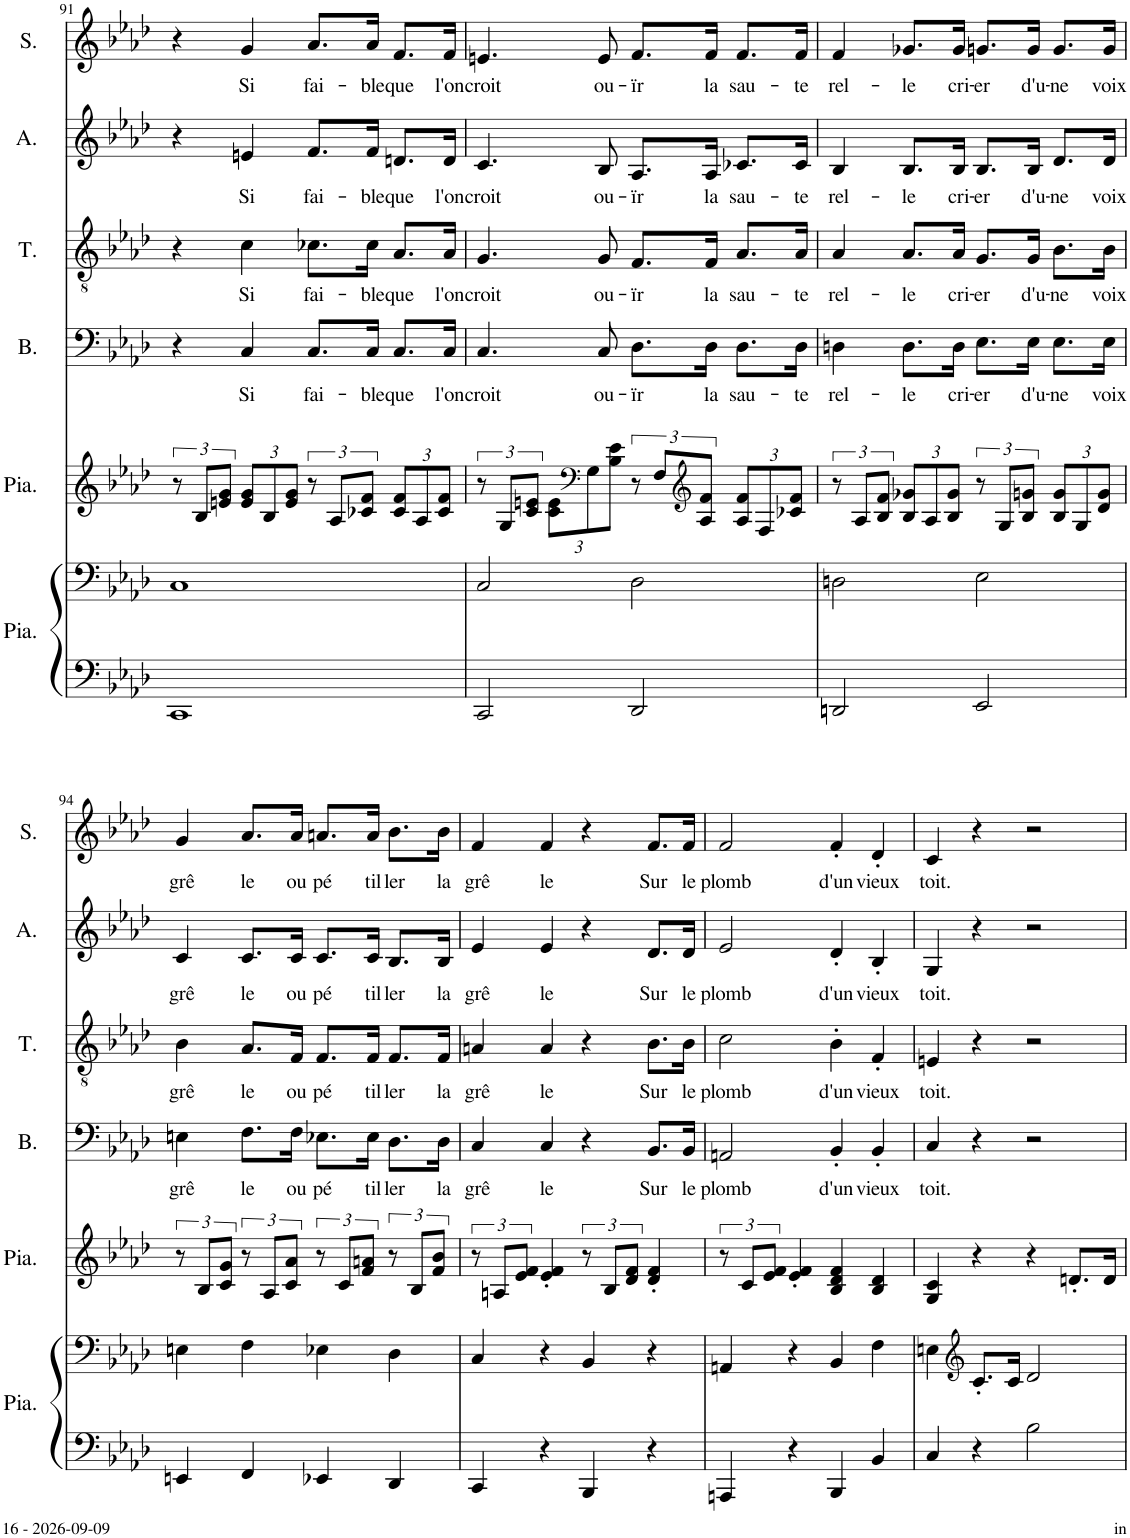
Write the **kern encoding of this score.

**kern	**kern	**kern	**kern	**text	**kern	**text	**kern	**text	**kern	**text
*part6	*part6	*part5	*part4	*part4	*part3	*part3	*part2	*part2	*part1	*part1
*staff7	*staff6	*staff5	*staff4	*staff4	*staff3	*staff3	*staff2	*staff2	*staff1	*staff1
*I"Piano, lower:	*	*I"Piano, upper:	*I"Bass	*	*I"Ténor	*	*I"Alto	*	*I"Soprano	*
*I'Pia.	*	*I'Pia.	*I'B.	*	*I'T.	*	*I'A.	*	*I'S.	*
!!LO:PB:g=z
*clefG2	*clefG2	*clefG2	*clefF4	*	*clefGv2	*	*clefG2	*	*clefG2	*
*k[b-e-a-d-]	*k[b-e-a-d-]	*k[b-e-a-d-]	*k[b-e-a-d-]	*	*k[b-e-a-d-]	*	*k[b-e-a-d-]	*	*k[b-e-a-d-]	*
*M4/4	*M4/4	*M4/4	*M4/4	*	*M4/4	*	*M4/4	*	*M4/4	*
=91	=91	=91	=91	=91	=91	=91	=91	=91	=91	=91
1CC	1C	12r	4r	.	4r	.	4r	.	4r	.
.	.	12B-/L	.	.	.	.	.	.	.	.
.	.	12en/ 12g/J	.	.	.	.	.	.	.	.
*	*	*Xbrackettup	*	*	*	*	*	*	*	*
!	!	!	!	!LO:LY:b	!	!LO:LY:b	!	!LO:LY:b	!	!LO:LY:b
.	.	12e/ 12g/L	4C/	Si	4c\	Si	4en/	Si	4g/	Si
.	.	12B-/	.	.	.	.	.	.	.	.
.	.	12e/ 12g/J	.	.	.	.	.	.	.	.
*	*	*brackettup	*	*	*	*	*	*	*	*
!	!	!	!	!LO:LY:b	!	!LO:LY:b	!	!LO:LY:b	!	!LO:LY:b
.	.	12r	8.C/L	fai-	8.c-X\L	fai-	8.f/L	fai-	8.a-/L	fai-
.	.	12A-/L	.	.	.	.	.	.	.	.
.	.	12c-X/ 12f/J	.	.	.	.	.	.	.	.
!	!	!	!	!LO:LY:b	!	!LO:LY:b	!	!LO:LY:b	!	!LO:LY:b
.	.	.	16C/Jk	-ble	16c-\Jk	-ble	16f/Jk	-ble	16a-/Jk	-ble
*	*	*Xbrackettup	*	*	*	*	*	*	*	*
!	!	!	!	!LO:LY:b	!	!LO:LY:b	!	!LO:LY:b	!	!LO:LY:b
.	.	12c-/ 12f/L	8.C/L	que	8.A-/L	que	8.dn/L	que	8.f/L	que
.	.	12A-/	.	.	.	.	.	.	.	.
.	.	12c-/ 12f/J	.	.	.	.	.	.	.	.
!	!	!	!	!LO:LY:b	!	!LO:LY:b	!	!LO:LY:b	!	!LO:LY:b
.	.	.	16C/Jk	l'on	16A-/Jk	l'on	16d/Jk	l'on	16f/Jk	l'on
=92	=92	=92	=92	=92	=92	=92	=92	=92	=92	=92
*	*	*brackettup	*	*	*	*	*	*	*	*
!	!	!	!	!LO:LY:b	!	!LO:LY:b	!	!LO:LY:b	!	!LO:LY:b
2CC/	2C/	12r	4.C/	croit	4.G/	croit	4.c/	croit	4.en/	croit
.	.	12G/L	.	.	.	.	.	.	.	.
.	.	12c/ 12en/J	.	.	.	.	.	.	.	.
*	*	*Xbrackettup	*	*	*	*	*	*	*	*
.	.	12c\ 12e\L	.	.	.	.	.	.	.	.
*	*	*clefF4	*	*	*	*	*	*	*	*
.	.	12G\	.	.	.	.	.	.	.	.
!	!	!	!	!LO:LY:b	!	!LO:LY:b	!	!LO:LY:b	!	!LO:LY:b
.	.	.	8C/	ou-	8G/	ou-	8B-/	ou-	8e/	ou-
.	.	12B-\ 12e\J	.	.	.	.	.	.	.	.
*	*	*brackettup	*	*	*	*	*	*	*	*
!	!	!	!	!LO:LY:b	!	!LO:LY:b	!	!LO:LY:b	!	!LO:LY:b
2DD-/	2D-\	12r	8.D-\L	-ïr	8.F/L	-ïr	8.A-/L	-ïr	8.f/L	-ïr
.	.	12F/L	.	.	.	.	.	.	.	.
*	*	*clefG2	*	*	*	*	*	*	*	*
.	.	12A-/ 12f/J	.	.	.	.	.	.	.	.
!	!	!	!	!LO:LY:b	!	!LO:LY:b	!	!LO:LY:b	!	!LO:LY:b
.	.	.	16D-\Jk	la	16F/Jk	la	16A-/Jk	la	16f/Jk	la
*	*	*Xbrackettup	*	*	*	*	*	*	*	*
!	!	!	!	!LO:LY:b	!	!LO:LY:b	!	!LO:LY:b	!	!LO:LY:b
.	.	12A-/ 12f/L	8.D-\L	sau-	8.A-/L	sau-	8.c-X/L	sau-	8.f/L	sau-
.	.	12F/	.	.	.	.	.	.	.	.
.	.	12c-X/ 12f/J	.	.	.	.	.	.	.	.
!	!	!	!	!LO:LY:b	!	!LO:LY:b	!	!LO:LY:b	!	!LO:LY:b
.	.	.	16D-\Jk	-te	16A-/Jk	-te	16c-/Jk	-te	16f/Jk	-te
=93	=93	=93	=93	=93	=93	=93	=93	=93	=93	=93
*	*	*brackettup	*	*	*	*	*	*	*	*
!	!	!	!	!LO:LY:b	!	!LO:LY:b	!	!LO:LY:b	!	!LO:LY:b
2DDn/	2Dn\	12r	4Dn\	rel-	4A-/	rel-	4B-/	rel-	4f/	rel-
.	.	12A-/L	.	.	.	.	.	.	.	.
.	.	12B-/ 12f/J	.	.	.	.	.	.	.	.
*	*	*Xbrackettup	*	*	*	*	*	*	*	*
!	!	!	!	!LO:LY:b	!	!LO:LY:b	!	!LO:LY:b	!	!LO:LY:b
.	.	12B-/ 12g-X/L	8.D\L	-le	8.A-/L	-le	8.B-/L	-le	8.g-X/L	-le
.	.	12A-/	.	.	.	.	.	.	.	.
.	.	12B-/ 12g-/J	.	.	.	.	.	.	.	.
!	!	!	!	!LO:LY:b	!	!LO:LY:b	!	!LO:LY:b	!	!LO:LY:b
.	.	.	16D\Jk	cri-	16A-/Jk	cri-	16B-/Jk	cri-	16g-/Jk	cri-
*	*	*brackettup	*	*	*	*	*	*	*	*
!	!	!	!	!LO:LY:b	!	!LO:LY:b	!	!LO:LY:b	!	!LO:LY:b
2EE-/	2E-\	12r	8.E-\L	-er	8.G/L	-er	8.B-/L	-er	8.gn/L	-er
.	.	12G/L	.	.	.	.	.	.	.	.
.	.	12B-/ 12gn/J	.	.	.	.	.	.	.	.
!	!	!	!	!LO:LY:b	!	!LO:LY:b	!	!LO:LY:b	!	!LO:LY:b
.	.	.	16E-\Jk	d'u-	16G/Jk	d'u-	16B-/Jk	d'u-	16g/Jk	d'u-
*	*	*Xbrackettup	*	*	*	*	*	*	*	*
!	!	!	!	!LO:LY:b	!	!LO:LY:b	!	!LO:LY:b	!	!LO:LY:b
.	.	12B-/ 12g/L	8.E-\L	-ne	8.B-\L	-ne	8.d-/L	-ne	8.g/L	-ne
.	.	12G/	.	.	.	.	.	.	.	.
.	.	12d-/ 12g/J	.	.	.	.	.	.	.	.
!	!	!	!	!LO:LY:b	!	!LO:LY:b	!	!LO:LY:b	!	!LO:LY:b
.	.	.	16E-\Jk	voix	16B-\Jk	voix	16d-/Jk	voix	16g/Jk	voix
!!LO:LB:g=z
=94	=94	=94	=94	=94	=94	=94	=94	=94	=94	=94
*	*	*brackettup	*	*	*	*	*	*	*	*
!	!	!	!	!LO:LY:b	!	!LO:LY:b	!	!LO:LY:b	!	!LO:LY:b
4EEn/	4En\	12r	4En\	grê	4B-\	grê	4c/	grê	4g/	grê
.	.	12B-/L	.	.	.	.	.	.	.	.
.	.	12c/ 12g/J	.	.	.	.	.	.	.	.
!	!	!	!	!LO:LY:b	!	!LO:LY:b	!	!LO:LY:b	!	!LO:LY:b
4FF/	4F\	12r	8.F\L	le	8.A-/L	le	8.c/L	le	8.a-/L	le
.	.	12A-/L	.	.	.	.	.	.	.	.
.	.	12c/ 12a-/J	.	.	.	.	.	.	.	.
!	!	!	!	!LO:LY:b	!	!LO:LY:b	!	!LO:LY:b	!	!LO:LY:b
.	.	.	16F\Jk	ou	16F/Jk	ou	16c/Jk	ou	16a-/Jk	ou
!	!	!	!	!LO:LY:b	!	!LO:LY:b	!	!LO:LY:b	!	!LO:LY:b
4EE-X/	4E-X\	12r	8.E-X\L	pé	8.F/L	pé	8.c/L	pé	8.an/L	pé
.	.	12c/L	.	.	.	.	.	.	.	.
.	.	12f/ 12an/J	.	.	.	.	.	.	.	.
!	!	!	!	!LO:LY:b	!	!LO:LY:b	!	!LO:LY:b	!	!LO:LY:b
.	.	.	16E-\Jk	til	16F/Jk	til	16c/Jk	til	16a/Jk	til
!	!	!	!	!LO:LY:b	!	!LO:LY:b	!	!LO:LY:b	!	!LO:LY:b
4DD-/	4D-\	12r	8.D-\L	ler	8.F/L	ler	8.B-/L	ler	8.b-\L	ler
.	.	12B-/L	.	.	.	.	.	.	.	.
.	.	12f/ 12b-/J	.	.	.	.	.	.	.	.
!	!	!	!	!LO:LY:b	!	!LO:LY:b	!	!LO:LY:b	!	!LO:LY:b
.	.	.	16D-\Jk	la	16F/Jk	la	16B-/Jk	la	16b-\Jk	la
=95	=95	=95	=95	=95	=95	=95	=95	=95	=95	=95
!	!	!	!	!LO:LY:b	!	!LO:LY:b	!	!LO:LY:b	!	!LO:LY:b
4CC/	4C/	12r	4C/	grê	4An/	grê	4e-/	grê	4f/	grê
.	.	12An/L	.	.	.	.	.	.	.	.
.	.	12e-/ 12f/J	.	.	.	.	.	.	.	.
!	!	!	!	!LO:LY:b	!	!LO:LY:b	!	!LO:LY:b	!	!LO:LY:b
4r	4r	4e-/' 4f/'	4C/	le	4A/	le	4e-/	le	4f/	le
4BBB-/	4BB-/	12r	4r	.	4r	.	4r	.	4r	.
.	.	12B-/L	.	.	.	.	.	.	.	.
.	.	12d-/ 12f/J	.	.	.	.	.	.	.	.
!	!	!	!	!LO:LY:b	!	!LO:LY:b	!	!LO:LY:b	!	!LO:LY:b
4r	4r	4d-/' 4f/'	8.BB-/L	Sur	8.B-\L	Sur	8.d-/L	Sur	8.f/L	Sur
!	!	!	!	!LO:LY:b	!	!LO:LY:b	!	!LO:LY:b	!	!LO:LY:b
.	.	.	16BB-/Jk	le	16B-\Jk	le	16d-/Jk	le	16f/Jk	le
=96	=96	=96	=96	=96	=96	=96	=96	=96	=96	=96
!	!	!	!	!LO:LY:b	!	!LO:LY:b	!	!LO:LY:b	!	!LO:LY:b
4AAAn/	4AAn/	12r	2AAn/	plomb	2c\	plomb	2e-/	plomb	2f/	plomb
.	.	12c/L	.	.	.	.	.	.	.	.
.	.	12e-/ 12f/J	.	.	.	.	.	.	.	.
4r	4r	4e-/' 4f/'	.	.	.	.	.	.	.	.
!	!	!	!	!LO:LY:b	!	!LO:LY:b	!	!LO:LY:b	!	!LO:LY:b
4BBB-/	4BB-/	4B-/ 4d-/ 4f/	4BB-'/	d'un	4B-'\	d'un	4d-'/	d'un	4f'/	d'un
!	!	!	!	!LO:LY:b	!	!LO:LY:b	!	!LO:LY:b	!	!LO:LY:b
4BB-/	4F\	4B-/ 4d-/	4BB-'/	vieux	4F'/	vieux	4B-'/	vieux	4d-'/	vieux
=97	=97	=97	=97	=97	=97	=97	=97	=97	=97	=97
!	!	!	!	!LO:LY:b	!	!LO:LY:b	!	!LO:LY:b	!	!LO:LY:b
4C/	4En\	4G/ 4c/	4C/	toit.	4En/	toit.	4G/	toit.	4c/	toit.
*	*clefG2	*	*	*	*	*	*	*	*	*
4r	8.c'/L	4r	4r	.	4r	.	4r	.	4r	.
.	16c/Jk	.	.	.	.	.	.	.	.	.
2B-\	2d-/	4r	2r	.	2r	.	2r	.	2r	.
.	.	8.dn'/L	.	.	.	.	.	.	.	.
.	.	16d/Jk	.	.	.	.	.	.	.	.
=	=	=	=	=	=	=	=	=	=	=
*-	*-	*-	*-	*-	*-	*-	*-	*-	*-	*-
